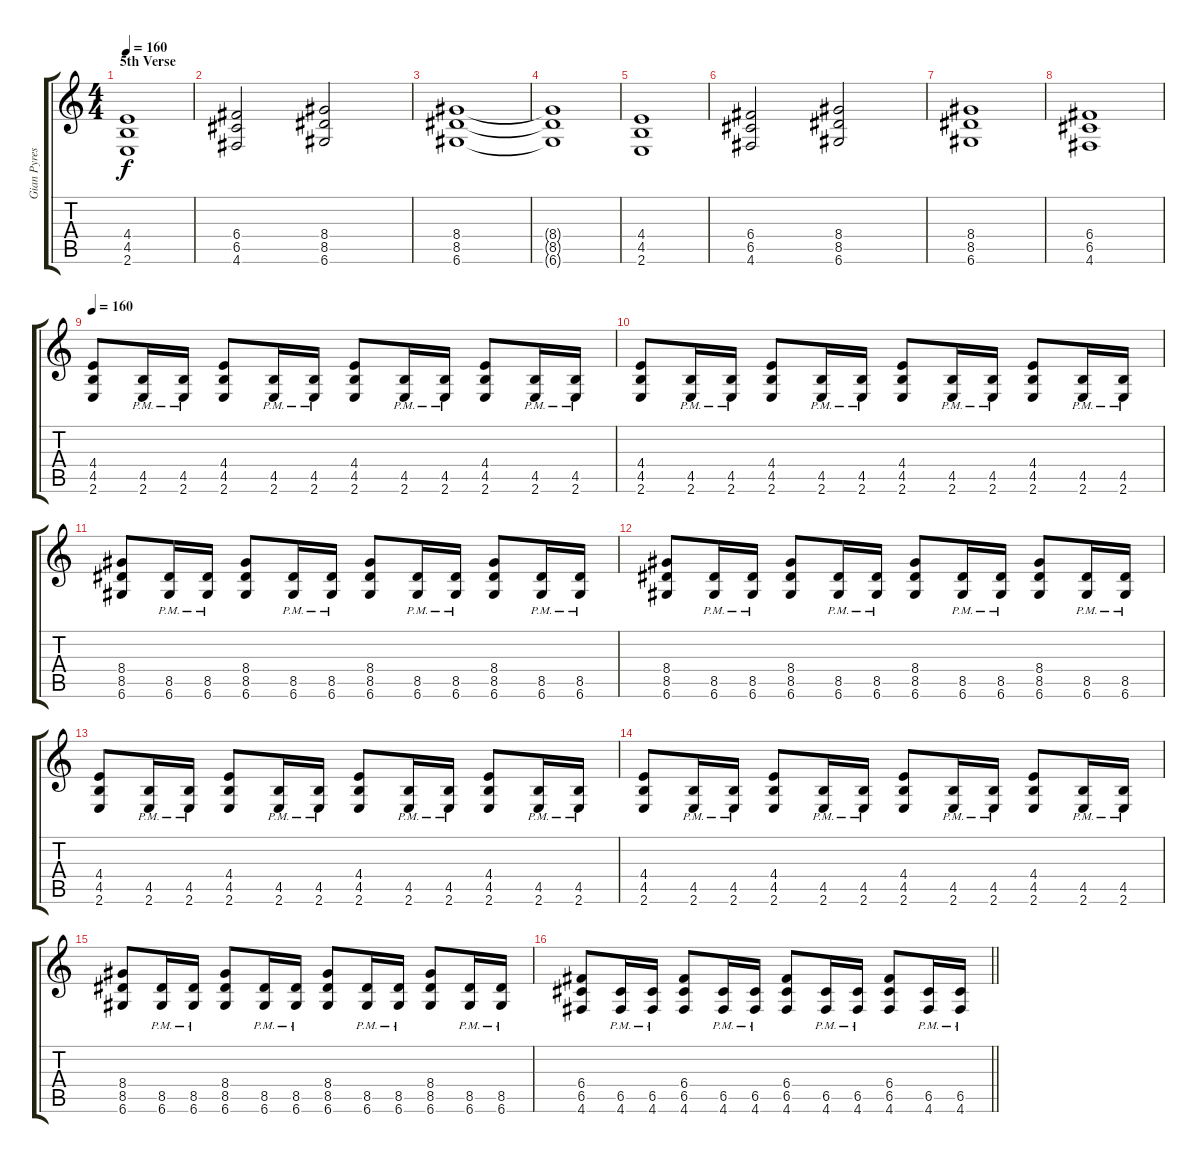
\track ("Gian Pyres" "Gian Pyres") {instrument distortionguitar}
\staff {score tabs}
\tuning (D4 A3 F3 C3 G2 D2) {hide}
\ts (4 4)
\section ("" "5th Verse")
\tempo 160
\clef g2
\ks c
(4.4 4.5 2.6).1{dy f} |
(6.4 6.5 4.6).2 (8.4 8.5 6.6).2 |
(8.4 8.5 6.6).1 |
(8.4{t} 8.5{t} 6.6{t}).1 |
(4.4 4.5 2.6).1 |
(6.4 6.5 4.6).2 (8.4 8.5 6.6).2 |
(8.4 8.5 6.6).1 |
(6.4 6.5 4.6).1 |
\tempo 160
(4.4 4.5 2.6).8 (4.5{pm} 2.6{pm}).16 (4.5{pm} 2.6{pm}).16 (4.4 4.5 2.6).8 (4.5{pm} 2.6{pm}).16 (4.5{pm} 2.6{pm}).16 (4.4 4.5 2.6).8 (4.5{pm} 2.6{pm}).16 (4.5{pm} 2.6{pm}).16 (4.4 4.5 2.6).8 (4.5{pm} 2.6{pm}).16 (4.5{pm} 2.6{pm}).16 |
(4.4 4.5 2.6).8 (4.5{pm} 2.6{pm}).16 (4.5{pm} 2.6{pm}).16 (4.4 4.5 2.6).8 (4.5{pm} 2.6{pm}).16 (4.5{pm} 2.6{pm}).16 (4.4 4.5 2.6).8 (4.5{pm} 2.6{pm}).16 (4.5{pm} 2.6{pm}).16 (4.4 4.5 2.6).8 (4.5{pm} 2.6{pm}).16 (4.5{pm} 2.6{pm}).16 |
(8.4 8.5 6.6).8 (8.5{pm} 6.6{pm}).16 (8.5{pm} 6.6{pm}).16 (8.4 8.5 6.6).8 (8.5{pm} 6.6{pm}).16 (8.5{pm} 6.6{pm}).16 (8.4 8.5 6.6).8 (8.5{pm} 6.6{pm}).16 (8.5{pm} 6.6{pm}).16 (8.4 8.5 6.6).8 (8.5{pm} 6.6{pm}).16 (8.5{pm} 6.6{pm}).16 |
(8.4 8.5 6.6).8 (8.5{pm} 6.6{pm}).16 (8.5{pm} 6.6{pm}).16 (8.4 8.5 6.6).8 (8.5{pm} 6.6{pm}).16 (8.5{pm} 6.6{pm}).16 (8.4 8.5 6.6).8 (8.5{pm} 6.6{pm}).16 (8.5{pm} 6.6{pm}).16 (8.4 8.5 6.6).8 (8.5{pm} 6.6{pm}).16 (8.5{pm} 6.6{pm}).16 |
(4.4 4.5 2.6).8 (4.5{pm} 2.6{pm}).16 (4.5{pm} 2.6{pm}).16 (4.4 4.5 2.6).8 (4.5{pm} 2.6{pm}).16 (4.5{pm} 2.6{pm}).16 (4.4 4.5 2.6).8 (4.5{pm} 2.6{pm}).16 (4.5{pm} 2.6{pm}).16 (4.4 4.5 2.6).8 (4.5{pm} 2.6{pm}).16 (4.5{pm} 2.6{pm}).16 |
(4.4 4.5 2.6).8 (4.5{pm} 2.6{pm}).16 (4.5{pm} 2.6{pm}).16 (4.4 4.5 2.6).8 (4.5{pm} 2.6{pm}).16 (4.5{pm} 2.6{pm}).16 (4.4 4.5 2.6).8 (4.5{pm} 2.6{pm}).16 (4.5{pm} 2.6{pm}).16 (4.4 4.5 2.6).8 (4.5{pm} 2.6{pm}).16 (4.5{pm} 2.6{pm}).16 |
(8.4 8.5 6.6).8 (8.5{pm} 6.6{pm}).16 (8.5{pm} 6.6{pm}).16 (8.4 8.5 6.6).8 (8.5{pm} 6.6{pm}).16 (8.5{pm} 6.6{pm}).16 (8.4 8.5 6.6).8 (8.5{pm} 6.6{pm}).16 (8.5{pm} 6.6{pm}).16 (8.4 8.5 6.6).8 (8.5{pm} 6.6{pm}).16 (8.5{pm} 6.6{pm}).16 |
\barLineRight lightlight
(6.4 6.5 4.6).8 (6.5{pm} 4.6{pm}).16 (6.5{pm} 4.6{pm}).16 (6.4 6.5 4.6).8 (6.5{pm} 4.6{pm}).16 (6.5{pm} 4.6{pm}).16 (6.4 6.5 4.6).8 (6.5{pm} 4.6{pm}).16 (6.5{pm} 4.6{pm}).16 (6.4 6.5 4.6).8 (6.5{pm} 4.6{pm}).16 (6.5{pm} 4.6{pm}).16
